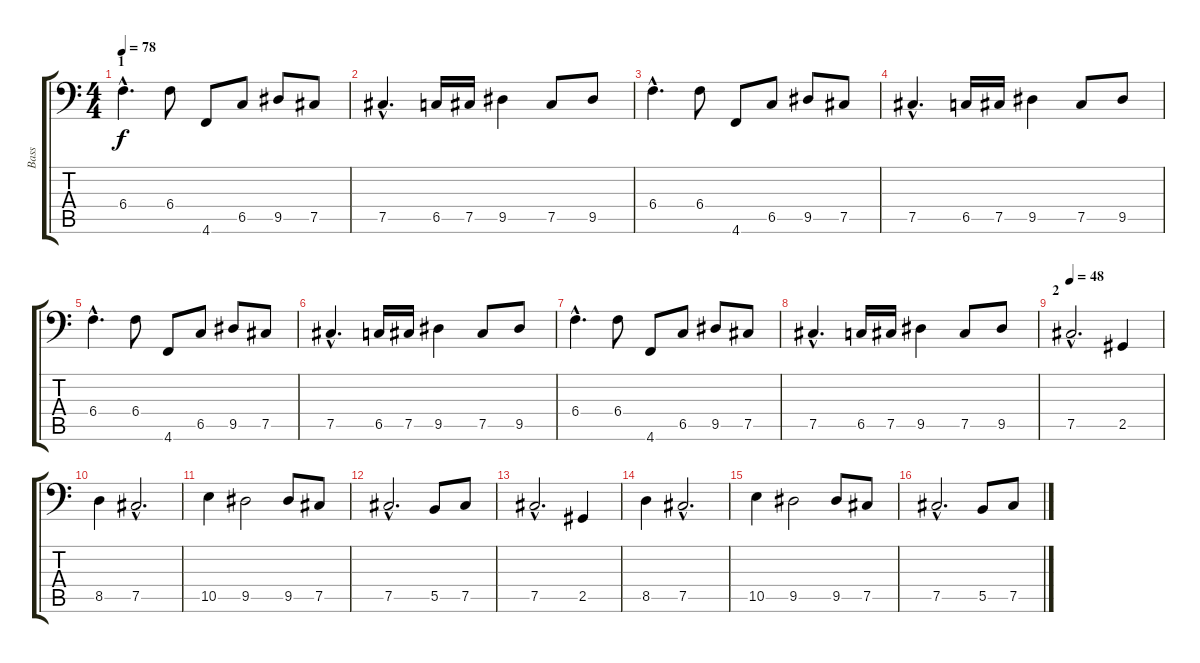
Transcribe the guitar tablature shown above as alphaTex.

\track ("Bass" "Bass") {instrument electricbassfinger}
\staff {score tabs}
\tuning (Db3 Ab2 E2 B1 Gb1 Db1) {hide}
\ts (4 4)
\section ("" "1")
\tempo 78
\clef f4
\ks c
6.4{hac}.4{d dy f instrument electricbassfinger} 6.4.8 4.6.8 6.5.8 9.5.8 7.5.8 |
7.5{hac}.4{d} 6.5.16 7.5.16 9.5.4 7.5.8 9.5.8 |
6.4{hac}.4{d} 6.4.8 4.6.8 6.5.8 9.5.8 7.5.8 |
7.5{hac}.4{d} 6.5.16 7.5.16 9.5.4 7.5.8 9.5.8 |
6.4{hac}.4{d} 6.4.8 4.6.8 6.5.8 9.5.8 7.5.8 |
7.5{hac}.4{d} 6.5.16 7.5.16 9.5.4 7.5.8 9.5.8 |
6.4{hac}.4{d} 6.4.8 4.6.8 6.5.8 9.5.8 7.5.8 |
7.5{hac}.4{d} 6.5.16 7.5.16 9.5.4 7.5.8 9.5.8 |
\section ("" "2")
\tempo 48
7.5{hac}.2{d} 2.5.4 |
8.5.4 7.5{hac}.2{d} |
10.5.4 9.5.2 9.5.8 7.5.8 |
7.5{hac}.2{d} 5.5.8 7.5.8 |
7.5{hac}.2{d} 2.5.4 |
8.5.4 7.5{hac}.2{d} |
10.5.4 9.5.2 9.5.8 7.5.8 |
7.5{hac}.2{d} 5.5.8 7.5.8
